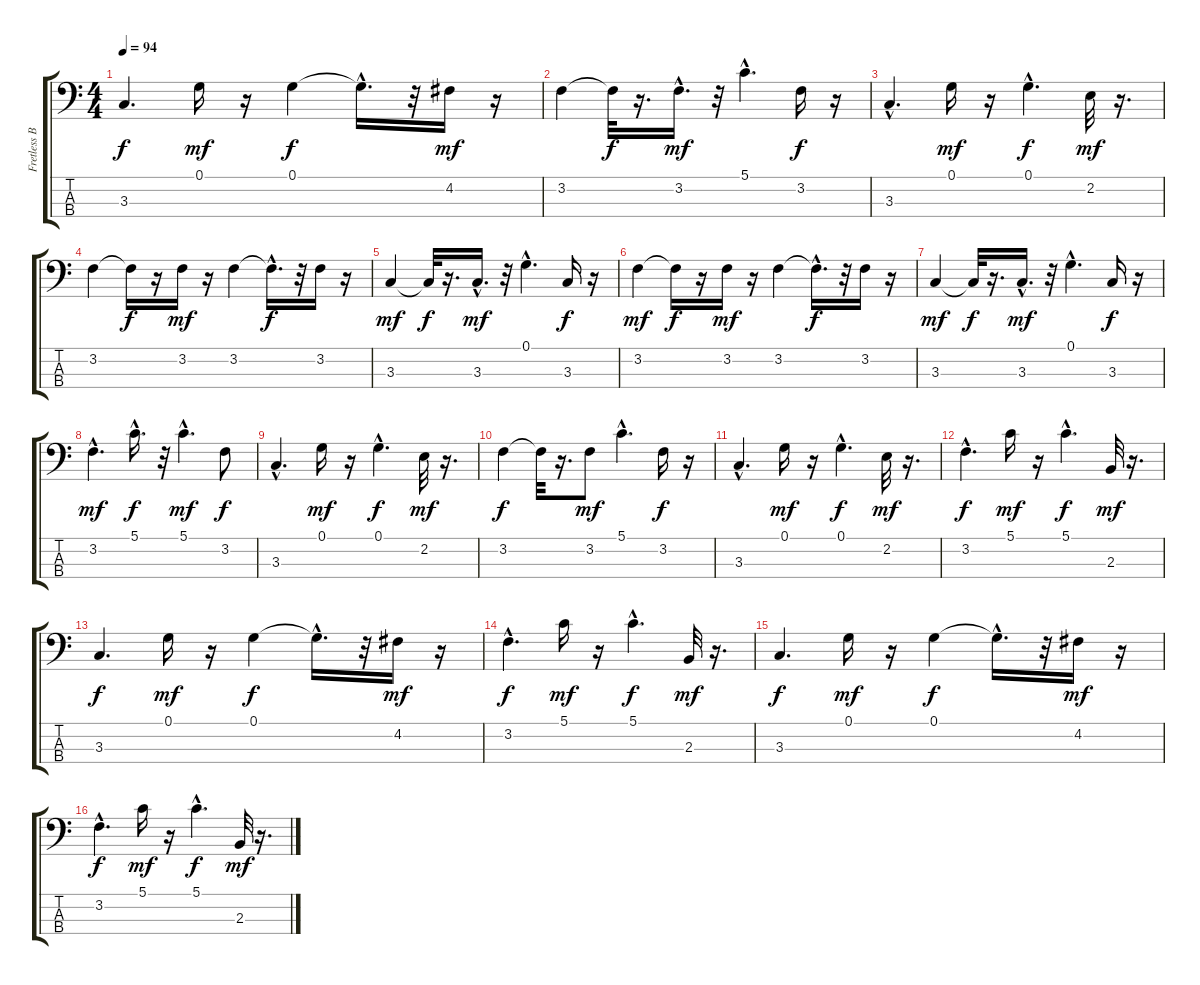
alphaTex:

\track ("Fretless Bass" "Fretless B") {instrument fretlessbass}
\staff {score tabs}
\tuning (G2 D2 A1 E1) {hide}
\ts (4 4)
\tempo 94
\clef f4
\ks c
3.3.4{d dy f} 0.1.16{dy mf} r.16 0.1.4{dy f} 0.1{hac t}.16{d} r.32 4.2.16{dy mf} r.16 |
3.2.4 3.2{t}.32{dy f} r.16{d} 3.2{hac}.16{d dy mf} r.32 5.1{hac}.4{d} 3.2.16{dy f} r.16 |
3.3{hac}.4{d} 0.1.16{dy mf} r.16 0.1{hac}.4{d dy f} 2.2.32{dy mf} r.16{d} |
3.2.4 3.2{t}.16{dy f} r.16 3.2.16{dy mf} r.16 3.2.4 3.2{hac t}.16{d dy f} r.32 3.2.16 r.16 |
3.3.4{dy mf} 3.3{t}.32{dy f} r.16{d} 3.3{hac}.16{d dy mf} r.32 0.1{hac}.4{d} 3.3.16{dy f} r.16 |
3.2.4{dy mf} 3.2{t}.16{dy f} r.16 3.2.16{dy mf} r.16 3.2.4 3.2{hac t}.16{d dy f} r.32 3.2.16 r.16 |
3.3.4{dy mf} 3.3{t}.32{dy f} r.16{d} 3.3{hac}.16{d dy mf} r.32 0.1{hac}.4{d} 3.3.16{dy f} r.16 |
3.2{hac}.4{d dy mf} 5.1{hac}.16{d dy f} r.32 5.1{hac}.4{d dy mf} 3.2.8{dy f} |
3.3{hac}.4{d} 0.1.16{dy mf} r.16 0.1{hac}.4{d dy f} 2.2.32{dy mf} r.16{d} |
3.2.4{dy f} 3.2{t}.32 r.16{d} 3.2.8{dy mf} 5.1{hac}.4{d} 3.2.16{dy f} r.16 |
3.3{hac}.4{d} 0.1.16{dy mf} r.16 0.1{hac}.4{d dy f} 2.2.32{dy mf} r.16{d} |
3.2{hac}.4{d dy f} 5.1.16{dy mf} r.16 5.1{hac}.4{d dy f} 2.3.32{dy mf} r.16{d} |
3.3.4{d dy f} 0.1.16{dy mf} r.16 0.1.4{dy f} 0.1{hac t}.16{d} r.32 4.2.16{dy mf} r.16 |
3.2{hac}.4{d dy f} 5.1.16{dy mf} r.16 5.1{hac}.4{d dy f} 2.3.32{dy mf} r.16{d} |
3.3.4{d dy f} 0.1.16{dy mf} r.16 0.1.4{dy f} 0.1{hac t}.16{d} r.32 4.2.16{dy mf} r.16 |
3.2{hac}.4{d dy f} 5.1.16{dy mf} r.16 5.1{hac}.4{d dy f} 2.3.32{dy mf} r.16{d}
